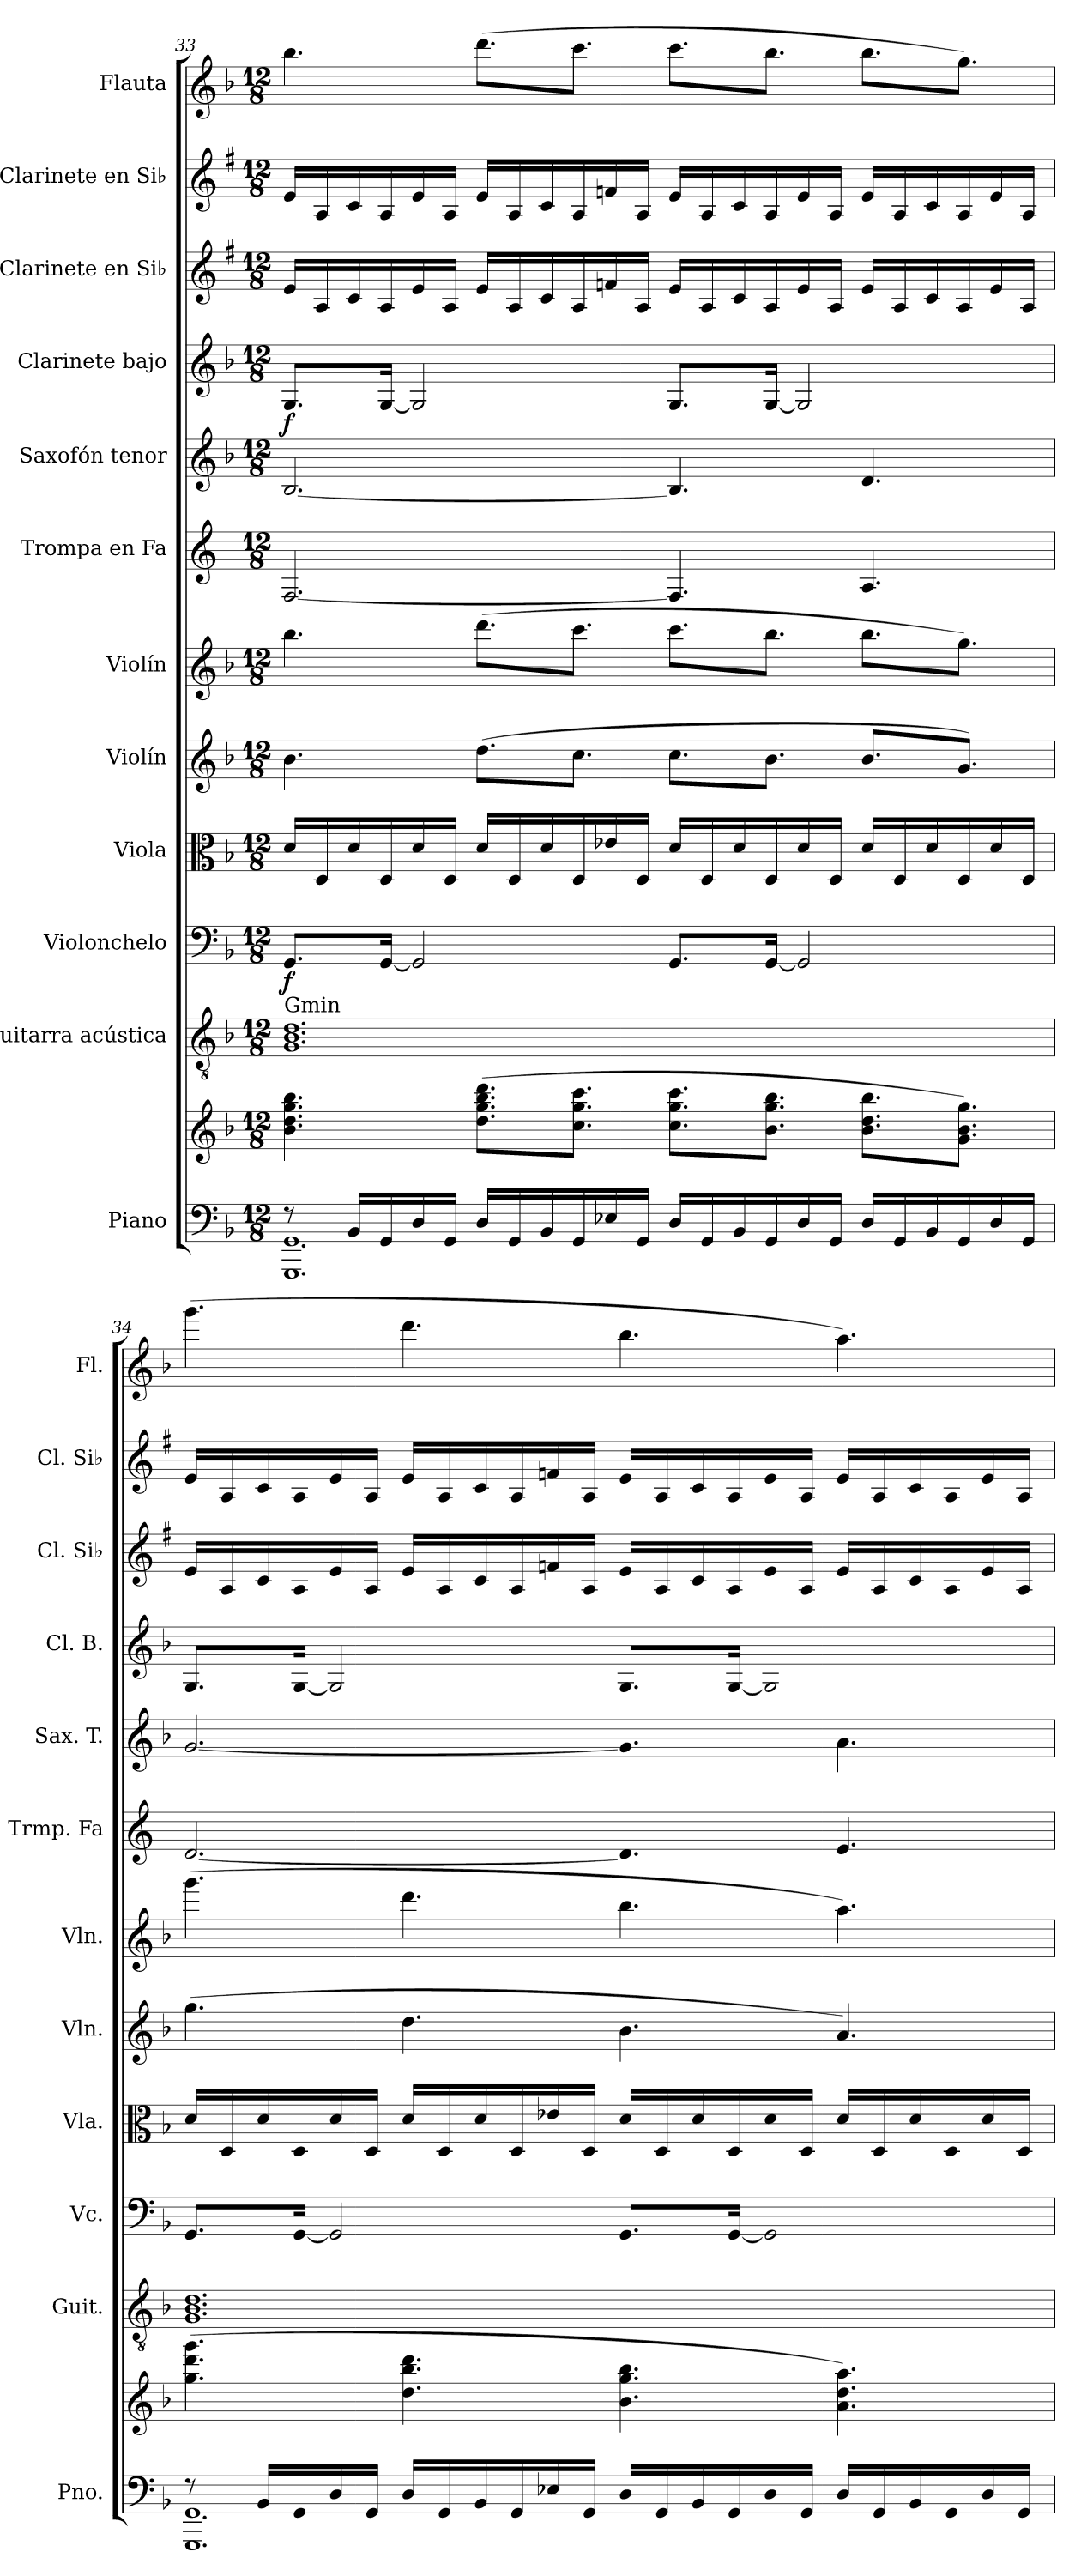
**kern	**kern	**kern	**kern	**dynam	**kern	**kern	**kern	**kern	**kern	**kern	**dynam	**kern	**kern	**kern
*part12	*part12	*part11	*part10	*part10	*part9	*part8	*part7	*part6	*part5	*part4	*part4	*part3	*part2	*part1
*staff13	*staff12	*staff11	*staff10	*staff10	*staff9	*staff8	*staff7	*staff6	*staff5	*staff4	*staff4	*staff3	*staff2	*staff1
*I"Piano	*	*I"Guitarra acústica	*I"Violonchelo	*	*I"Viola	*I"Violín	*I"Violín	*I"Trompa en Fa	*I"Saxofón tenor	*I"Clarinete bajo	*	*I"Clarinete en Si♭	*I"Clarinete en Si♭	*I"Flauta
*I'Pno.	*	*I'Guit.	*I'Vc.	*	*I'Vla.	*I'Vln.	*I'Vln.	*I'Trmp. Fa	*I'Sax. T.	*I'Cl. B.	*	*I'Cl. Si♭	*I'Cl. Si♭	*I'Fl.
!!LO:PB:g=z
*clefF4	*clefG2	*clefGv2	*clefF4	*	*clefC3	*clefG2	*clefG2	*clefG2	*clefG2	*clefG2	*	*clefG2	*clefG2	*clefG2
*	*	*	*	*	*	*	*	*ITrd4c7	*ITrd8c14	*ITrd8c14	*	*ITrd1c2	*ITrd1c2	*
*k[b-]	*k[b-]	*k[b-]	*k[b-]	*	*k[b-]	*k[b-]	*k[b-]	*k[b-]	*k[b-]	*k[b-]	*	*k[b-]	*k[b-]	*k[b-]
*M12/8	*M12/8	*M12/8	*M12/8	*	*M12/8	*M12/8	*M12/8	*M12/8	*M12/8	*M12/8	*	*M12/8	*M12/8	*M12/8
=33	=33	=33	=33	=33	=33	=33	=33	=33	=33	=33	=33	=33	=33	=33
*^	*	*	*	*	*	*	*	*	*	*	*	*	*	*
!	!	!	!LO:TX:a:t=Gmin	!	!	!	!	!	!	!	!	!	!	!	!
!	!	!	!	!	!LO:DY:b	!	!	!	!	!	!	!LO:DY:b	!	!	!
8r	1.GGG 1.GG	4.b-\ 4.dd\ 4.gg\ 4.bb-\	1.G 1.B- 1.d	8.GG/L	f	16d/LL	4.b-\	4.bb-\	[2.BB-/	[2.BB-/	8.GG/L	f	16d/LL	16d/LL	4.bb-\
.	.	.	.	.	.	16D/	.	.	.	.	.	.	16G/	16G/	.
16BB-/LL	.	.	.	.	.	16d/	.	.	.	.	.	.	16B-/	16B-/	.
16GG/	.	.	.	[16GG/Jk	.	16D/	.	.	.	.	[16GG/Jk	.	16G/	16G/	.
16D/	.	.	.	2GG/]	.	16d/	.	.	.	.	2GG/]	.	16d/	16d/	.
16GG/JJ	.	.	.	.	.	16D/JJ	.	.	.	.	.	.	16G/JJ	16G/JJ	.
16D/LL	.	(8.dd\ 8.gg\ 8.bb-\ 8.ddd\L	.	.	.	16d/LL	(8.dd\L	(8.ddd\L	.	.	.	.	16d/LL	16d/LL	(8.ddd\L
16GG/	.	.	.	.	.	16D/	.	.	.	.	.	.	16G/	16G/	.
16BB-/	.	.	.	.	.	16d/	.	.	.	.	.	.	16B-/	16B-/	.
16GG/	.	8.cc\ 8.gg\ 8.ccc\J	.	.	.	16D/	8.cc\J	8.ccc\J	.	.	.	.	16G/	16G/	8.ccc\J
16E-X/	.	.	.	.	.	16e-X/	.	.	.	.	.	.	16e-X/	16e-X/	.
16GG/JJ	.	.	.	.	.	16D/JJ	.	.	.	.	.	.	16G/JJ	16G/JJ	.
16D/LL	.	8.cc\ 8.gg\ 8.ccc\L	.	8.GG/L	.	16d/LL	8.cc\L	8.ccc\L	4.BB-/]	4.BB-/]	8.GG/L	.	16d/LL	16d/LL	8.ccc\L
16GG/	.	.	.	.	.	16D/	.	.	.	.	.	.	16G/	16G/	.
16BB-/	.	.	.	.	.	16d/	.	.	.	.	.	.	16B-/	16B-/	.
16GG/	.	8.b-\ 8.gg\ 8.bb-\J	.	[16GG/Jk	.	16D/	8.b-\J	8.bb-\J	.	.	[16GG/Jk	.	16G/	16G/	8.bb-\J
16D/	.	.	.	2GG/]	.	16d/	.	.	.	.	2GG/]	.	16d/	16d/	.
16GG/JJ	.	.	.	.	.	16D/JJ	.	.	.	.	.	.	16G/JJ	16G/JJ	.
16D/LL	.	8.b-\ 8.dd\ 8.bb-\L	.	.	.	16d/LL	8.b-/L	8.bb-\L	4.D/	4.D/	.	.	16d/LL	16d/LL	8.bb-\L
16GG/	.	.	.	.	.	16D/	.	.	.	.	.	.	16G/	16G/	.
16BB-/	.	.	.	.	.	16d/	.	.	.	.	.	.	16B-/	16B-/	.
16GG/	.	8.g\ 8.b-\ 8.gg\J)	.	.	.	16D/	8.g/J)	8.gg\J)	.	.	.	.	16G/	16G/	8.gg\J)
16D/	.	.	.	.	.	16d/	.	.	.	.	.	.	16d/	16d/	.
16GG/JJ	.	.	.	.	.	16D/JJ	.	.	.	.	.	.	16G/JJ	16G/JJ	.
=34	=34	=34	=34	=34	=34	=34	=34	=34	=34	=34	=34	=34	=34	=34	=34
8r	1.GGG 1.GG	(4.gg\ 4.ddd\ 4.ggg\	1.G 1.B- 1.d	8.GG/L	.	16d/LL	(4.gg\	(4.ggg\	[2.G/	[2.G/	8.GG/L	.	16d/LL	16d/LL	(4.ggg\
.	.	.	.	.	.	16D/	.	.	.	.	.	.	16G/	16G/	.
16BB-/LL	.	.	.	.	.	16d/	.	.	.	.	.	.	16B-/	16B-/	.
16GG/	.	.	.	[16GG/Jk	.	16D/	.	.	.	.	[16GG/Jk	.	16G/	16G/	.
16D/	.	.	.	2GG/]	.	16d/	.	.	.	.	2GG/]	.	16d/	16d/	.
16GG/JJ	.	.	.	.	.	16D/JJ	.	.	.	.	.	.	16G/JJ	16G/JJ	.
16D/LL	.	4.dd\ 4.bb-\ 4.ddd\	.	.	.	16d/LL	4.dd\	4.ddd\	.	.	.	.	16d/LL	16d/LL	4.ddd\
16GG/	.	.	.	.	.	16D/	.	.	.	.	.	.	16G/	16G/	.
16BB-/	.	.	.	.	.	16d/	.	.	.	.	.	.	16B-/	16B-/	.
16GG/	.	.	.	.	.	16D/	.	.	.	.	.	.	16G/	16G/	.
16E-X/	.	.	.	.	.	16e-X/	.	.	.	.	.	.	16e-X/	16e-X/	.
16GG/JJ	.	.	.	.	.	16D/JJ	.	.	.	.	.	.	16G/JJ	16G/JJ	.
16D/LL	.	4.b-\ 4.gg\ 4.bb-\	.	8.GG/L	.	16d/LL	4.b-\	4.bb-\	4.G/]	4.G/]	8.GG/L	.	16d/LL	16d/LL	4.bb-\
16GG/	.	.	.	.	.	16D/	.	.	.	.	.	.	16G/	16G/	.
16BB-/	.	.	.	.	.	16d/	.	.	.	.	.	.	16B-/	16B-/	.
16GG/	.	.	.	[16GG/Jk	.	16D/	.	.	.	.	[16GG/Jk	.	16G/	16G/	.
16D/	.	.	.	2GG/]	.	16d/	.	.	.	.	2GG/]	.	16d/	16d/	.
16GG/JJ	.	.	.	.	.	16D/JJ	.	.	.	.	.	.	16G/JJ	16G/JJ	.
16D/LL	.	4.a\ 4.dd\ 4.aa\)	.	.	.	16d/LL	4.a/)	4.aa\)	4.A/	4.A\	.	.	16d/LL	16d/LL	4.aa\)
16GG/	.	.	.	.	.	16D/	.	.	.	.	.	.	16G/	16G/	.
16BB-/	.	.	.	.	.	16d/	.	.	.	.	.	.	16B-/	16B-/	.
16GG/	.	.	.	.	.	16D/	.	.	.	.	.	.	16G/	16G/	.
16D/	.	.	.	.	.	16d/	.	.	.	.	.	.	16d/	16d/	.
16GG/JJ	.	.	.	.	.	16D/JJ	.	.	.	.	.	.	16G/JJ	16G/JJ	.
*v	*v	*	*	*	*	*	*	*	*	*	*	*	*	*	*
=	=	=	=	=	=	=	=	=	=	=	=	=	=	=
*-	*-	*-	*-	*-	*-	*-	*-	*-	*-	*-	*-	*-	*-	*-
